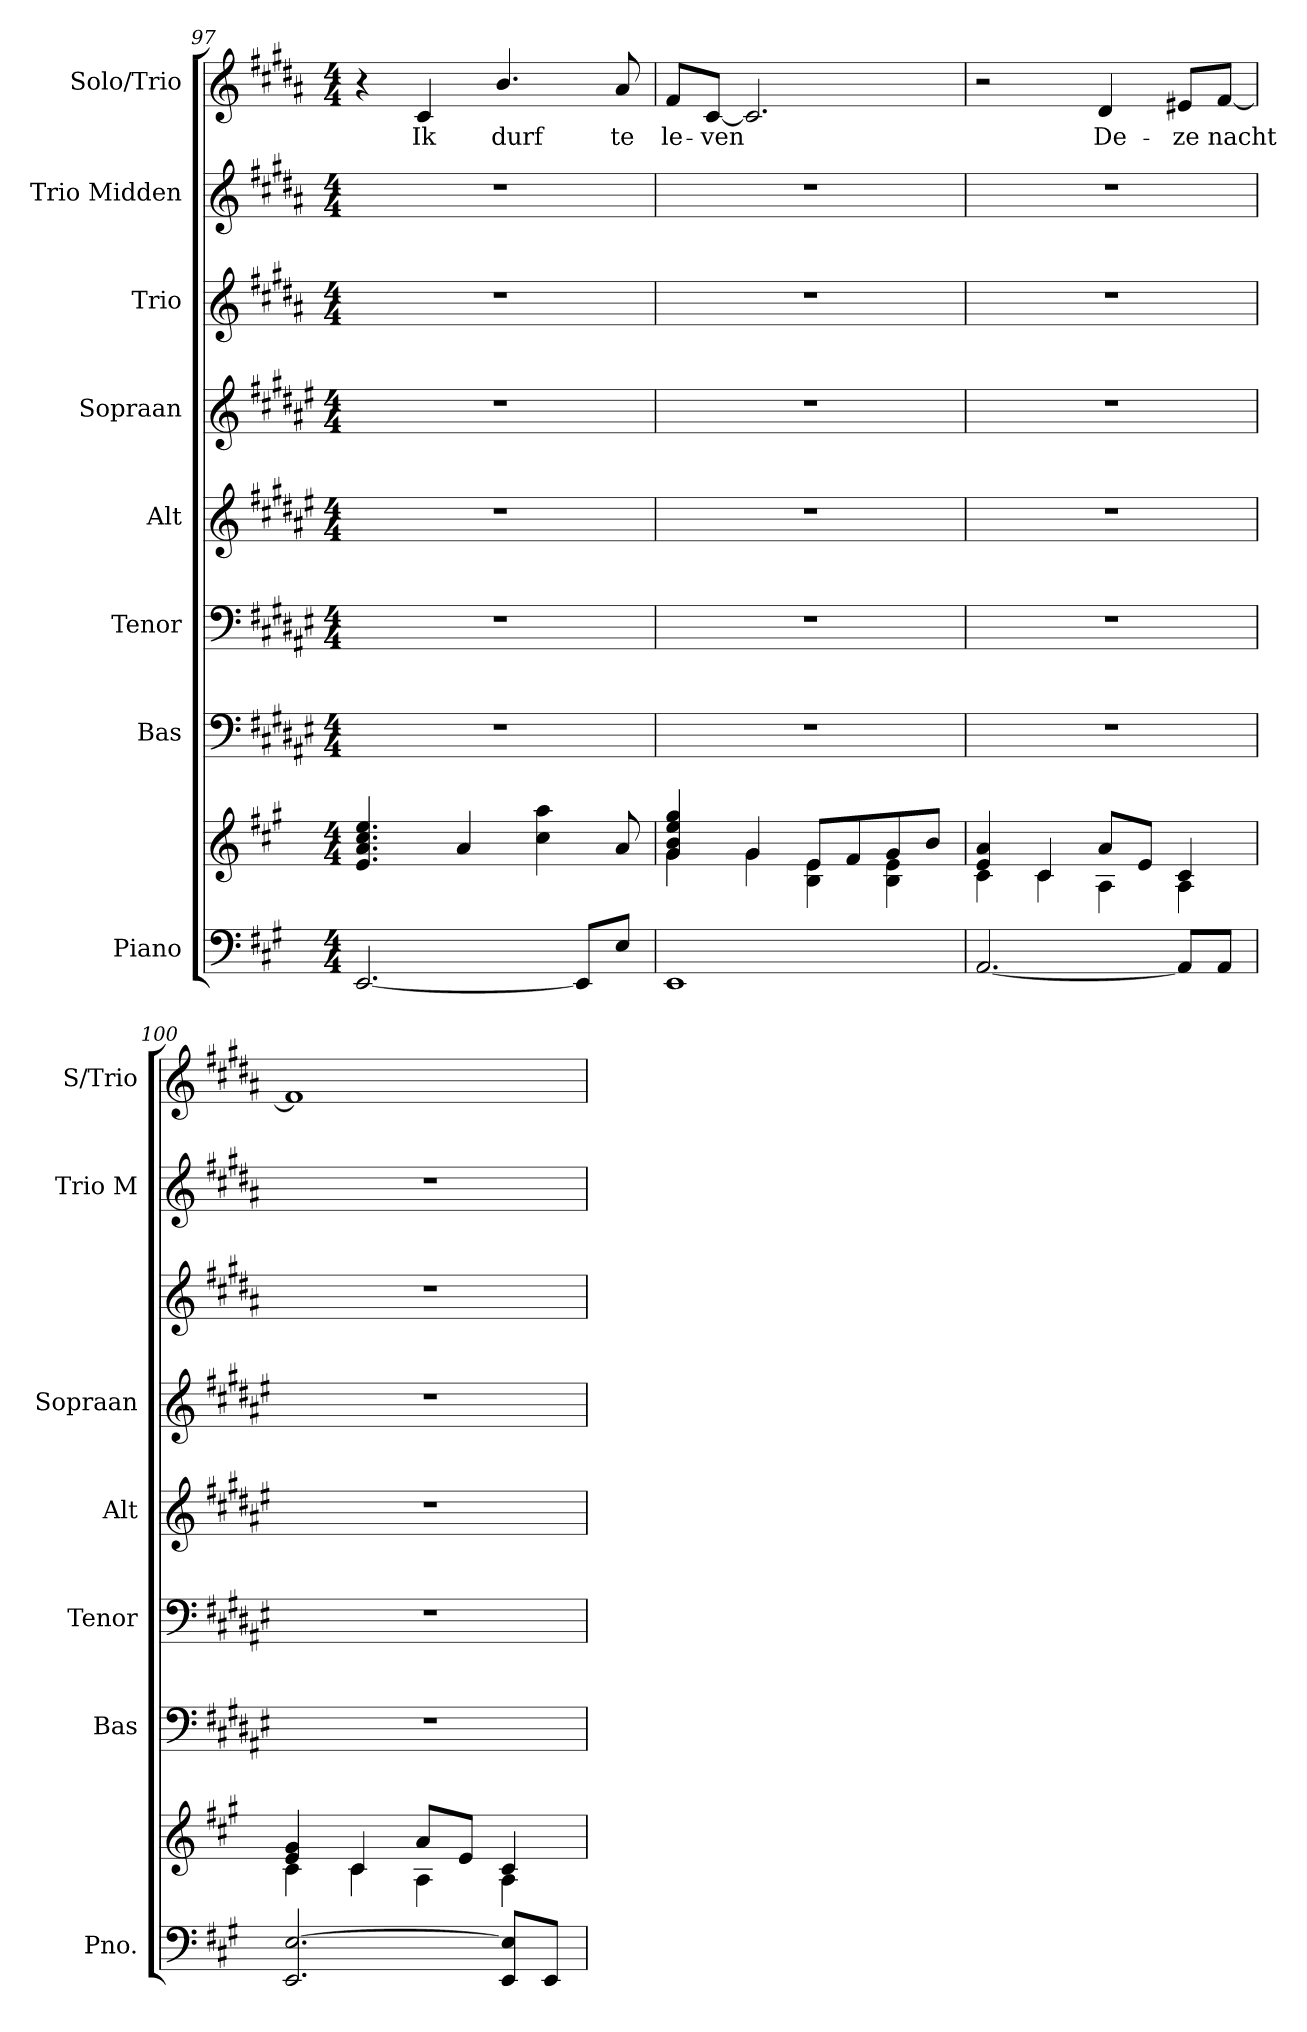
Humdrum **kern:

**kern	**kern	**kern	**kern	**kern	**kern	**kern	**kern	**kern	**text
*part8	*part8	*part7	*part6	*part5	*part4	*part3	*part2	*part1	*part1
*staff9	*staff8	*staff7	*staff6	*staff5	*staff4	*staff3	*staff2	*staff1	*staff1
*I"Piano	*	*I"Bas	*I"Tenor	*I"Alt	*I"Sopraan	*I"Trio	*I"Trio Midden	*I"Solo/Trio	*
*I'Pno.	*	*I'Bas	*I'Tenor	*I'Alt	*I'Sopraan	*	*I'Trio M	*I'S/Trio	*
*clefF4	*clefG2	*clefF4	*clefF4	*clefG2	*clefG2	*clefG2	*clefG2	*clefG2	*
*	*	*ITrd5c9	*ITrd5c9	*ITrd5c9	*ITrd5c9	*ITrd1c2	*ITrd1c2	*ITrd1c2	*
*k[f#c#g#]	*k[f#c#g#]	*k[f#c#g#]	*k[f#c#g#]	*k[f#c#g#]	*k[f#c#g#]	*k[f#c#g#]	*k[f#c#g#]	*k[f#c#g#]	*
*M4/4	*M4/4	*M4/4	*M4/4	*M4/4	*M4/4	*M4/4	*M4/4	*M4/4	*
=97	=97	=97	=97	=97	=97	=97	=97	=97	=97
[2.EE/	4.e/ 4.a/ 4.cc#/ 4.ee/	1r	1r	1r	1r	1r	1r	4r	.
!	!	!	!	!	!	!	!	!	!LO:LY:b
.	.	.	.	.	.	.	.	4B/	Ik
.	4a/	.	.	.	.	.	.	.	.
!	!	!	!	!	!	!	!	!	!LO:LY:b
.	.	.	.	.	.	.	.	4.a/	durf
.	4cc#\ 4aa\	.	.	.	.	.	.	.	.
8EE/L]	.	.	.	.	.	.	.	.	.
!	!	!	!	!	!	!	!	!	!LO:LY:b
8E/J	8a/	.	.	.	.	.	.	8g#/	te
=98	=98	=98	=98	=98	=98	=98	=98	=98	=98
*	*^	*	*	*	*	*	*	*	*
!	!	!	!	!	!	!	!	!	!	!LO:LY:b
1EE	4g#/ 4b/ 4ee/ 4gg#/	4g#\	1r	1r	1r	1r	1r	1r	8e/L	le-
!	!	!	!	!	!	!	!	!	!	!LO:LY:b
.	.	.	.	.	.	.	.	.	[8B/J	-ven
.	4g#/	4g#\	.	.	.	.	.	.	2.B/]	.
.	8e/L	4B\ 4e\	.	.	.	.	.	.	.	.
.	8f#/	.	.	.	.	.	.	.	.	.
.	8g#/	4B\ 4e\	.	.	.	.	.	.	.	.
.	8b/J	.	.	.	.	.	.	.	.	.
=99	=99	=99	=99	=99	=99	=99	=99	=99	=99	=99
[2.AA/	4e/ 4a/	4c#\	1r	1r	1r	1r	1r	1r	2r	.
.	4c#/	4c#\	.	.	.	.	.	.	.	.
!	!	!	!	!	!	!	!	!	!	!LO:LY:b
.	8a/L	4A\	.	.	.	.	.	.	4c#/	De-
.	8e/J	.	.	.	.	.	.	.	.	.
!	!	!	!	!	!	!	!	!	!	!LO:LY:b
8AA/L]	4c#/	4A\	.	.	.	.	.	.	8d#X/L	-ze
!	!	!	!	!	!	!	!	!	!	!LO:LY:b
8AA/J	.	.	.	.	.	.	.	.	[8e/J	nacht
=100	=100	=100	=100	=100	=100	=100	=100	=100	=100	=100
2.EE/ [2.E/	4e/ 4g#/	4c#\	1r	1r	1r	1r	1r	1r	1e]	.
.	4c#/	4c#\	.	.	.	.	.	.	.	.
.	8a/L	4A\	.	.	.	.	.	.	.	.
.	8e/J	.	.	.	.	.	.	.	.	.
8EE/ 8E/]L	4c#/	4A\	.	.	.	.	.	.	.	.
8EE/J	.	.	.	.	.	.	.	.	.	.
*	*v	*v	*	*	*	*	*	*	*	*
=	=	=	=	=	=	=	=	=	=
*-	*-	*-	*-	*-	*-	*-	*-	*-	*-
